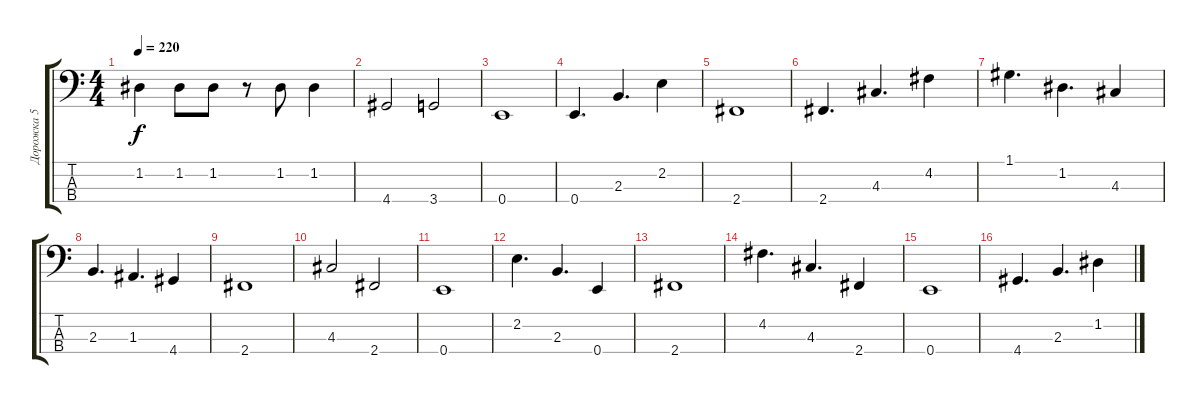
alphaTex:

\track ("Дорожка 5" "Дорожка 5") {instrument electricbassfinger}
\staff {score tabs}
\tuning (G2 D2 A1 E1) {hide}
\ts (4 4)
\tempo 220
\clef f4
\ks c
1.2.4{dy f} 1.2.8 1.2.8 r.8 1.2.8 1.2.4 |
4.4.2 3.4.2 |
0.4.1 |
0.4.4{d} 2.3.4{d} 2.2.4 |
2.4.1 |
2.4.4{d} 4.3.4{d} 4.2.4 |
1.1.4{d} 1.2.4{d} 4.3.4 |
2.3.4{d} 1.3.4{d} 4.4.4 |
2.4.1 |
4.3.2 2.4.2 |
0.4.1 |
2.2.4{d} 2.3.4{d} 0.4.4 |
2.4.1 |
4.2.4{d} 4.3.4{d} 2.4.4 |
0.4.1 |
4.4.4{d} 2.3.4{d} 1.2.4
